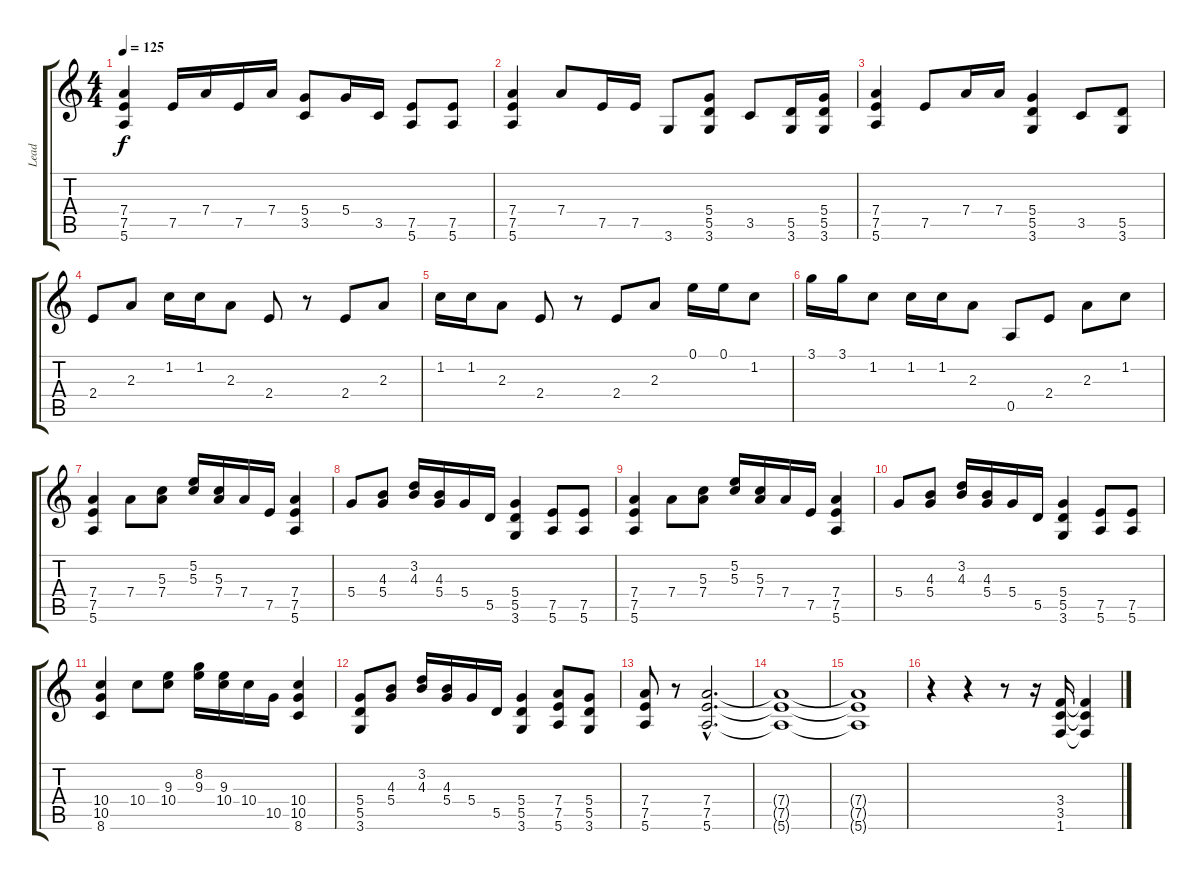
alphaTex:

\track ("Lead" "Lead") {instrument electricguitarclean}
\staff {score tabs}
\tuning (E4 B3 G3 D3 A2 E2) {hide}
\ts (4 4)
\tempo 125
\clef g2
\ks c
(7.4 7.5 5.6).4{dy f} 7.5.16 7.4.16 7.5.16 7.4.16 (5.4 3.5).8 5.4.16 3.5.16 (7.5 5.6).8 (7.5 5.6).8 |
(7.4 7.5 5.6).4 7.4.8 7.5.16 7.5.16 3.6.8 (5.4 5.5 3.6).8 3.5.8 (5.5 3.6).16 (5.4 5.5 3.6).16 |
(7.4 7.5 5.6).4 7.5.8 7.4.16 7.4.16 (5.4 5.5 3.6).4 3.5.8 (5.5 3.6).8 |
2.4.8 2.3.8 1.2.16 1.2.16 2.3.8 2.4.8 r.8 2.4.8 2.3.8 |
1.2.16 1.2.16 2.3.8 2.4.8 r.8 2.4.8 2.3.8 0.1.16 0.1.16 1.2.8 |
3.1.16 3.1.16 1.2.8 1.2.16 1.2.16 2.3.8 0.5.8 2.4.8 2.3.8 1.2.8 |
(7.4 7.5 5.6).4 7.4.8 (5.3 7.4).8 (5.2 5.3).16 (5.3 7.4).16 7.4.16 7.5.16 (7.4 7.5 5.6).4 |
5.4.8 (4.3 5.4).8 (3.2 4.3).16 (4.3 5.4).16 5.4.16 5.5.16 (5.4 5.5 3.6).4 (7.5 5.6).8 (7.5 5.6).8 |
(7.4 7.5 5.6).4 7.4.8 (5.3 7.4).8 (5.2 5.3).16 (5.3 7.4).16 7.4.16 7.5.16 (7.4 7.5 5.6).4 |
5.4.8 (4.3 5.4).8 (3.2 4.3).16 (4.3 5.4).16 5.4.16 5.5.16 (5.4 5.5 3.6).4 (7.5 5.6).8 (7.5 5.6).8 |
(10.4 10.5 8.6).4 10.4.8 (9.3 10.4).8 (8.2 9.3).16 (9.3 10.4).16 10.4.16 10.5.16 (10.4 10.5 8.6).4 |
(5.4 5.5 3.6).8 (4.3 5.4).8 (3.2 4.3).16 (4.3 5.4).16 5.4.16 5.5.16 (5.4 5.5 3.6).4 (7.4 7.5 5.6).8 (5.4 5.5 3.6).8 |
(7.4 7.5 5.6).8 r.8 (7.4{hac} 7.5{hac} 5.6{hac}).2{d} |
(7.4{t} 7.5{t} 5.6{t}).1 |
(7.4{t} 7.5{t} 5.6{t}).1 |
r.4 r.4 r.8 r.16 (3.4 3.5 1.6).16 (3.4{t} 3.5{t} 1.6{t}).4
